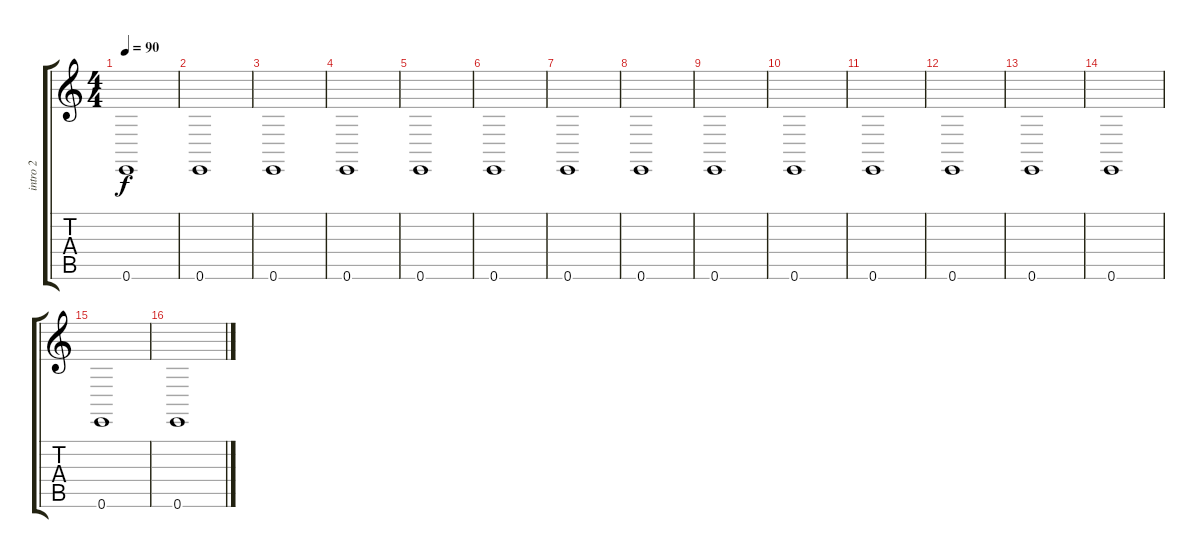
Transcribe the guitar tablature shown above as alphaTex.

\track ("intro 2" "intro 2") {instrument stringensemble1}
\staff {score tabs}
\tuning (E4 B3 G3 D3 A2 E2) {hide}
\ts (4 4)
\tempo 90
\clef g2
\ks c
0.6.1{dy f instrument stringensemble1} |
0.6.1 |
0.6.1 |
0.6.1 |
0.6.1 |
0.6.1 |
0.6.1 |
0.6.1 |
0.6.1 |
0.6.1 |
0.6.1 |
0.6.1 |
0.6.1 |
0.6.1 |
0.6.1 |
0.6.1
